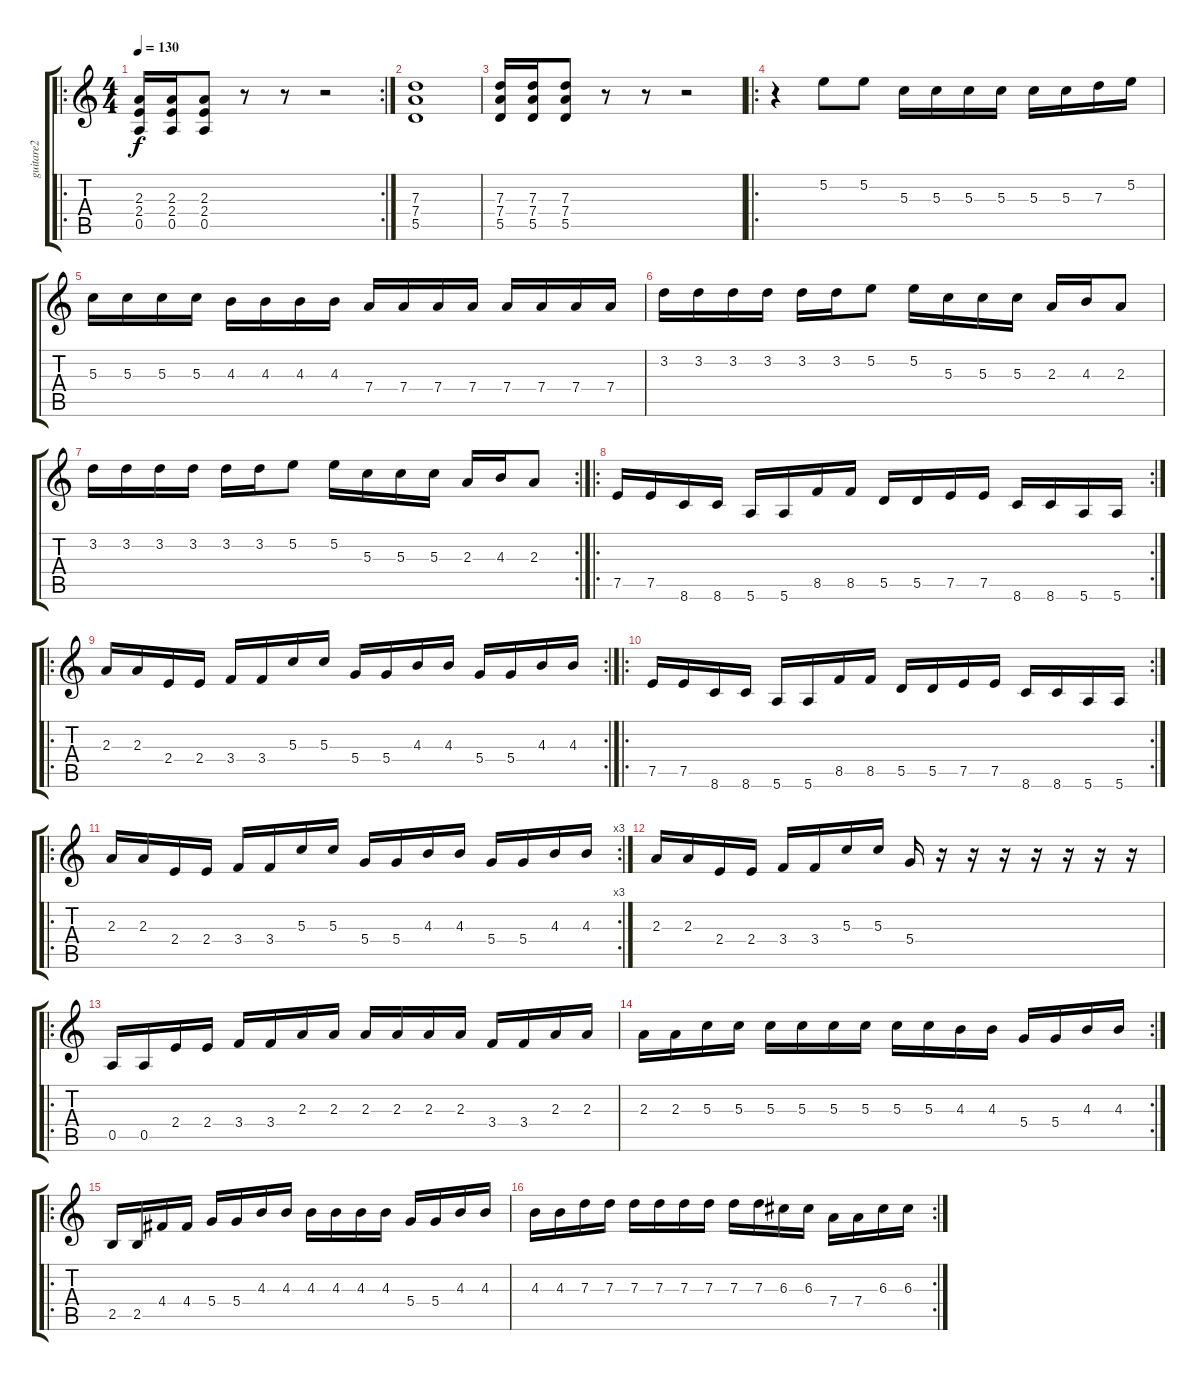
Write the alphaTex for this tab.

\track ("guitare2" "guitare2") {instrument overdrivenguitar}
\staff {score tabs}
\tuning (E4 B3 G3 D3 A2 E2) {hide}
\ro
\rc 2
\ts (4 4)
\tempo 130
\clef g2
\ks c
(2.3 2.4 0.5).16{dy f instrument overdrivenguitar} (2.3 2.4 0.5).16 (2.3 2.4 0.5).8 r.8 r.8 r.2 |
(7.3 7.4 5.5).1 |
(7.3 7.4 5.5).16 (7.3 7.4 5.5).16 (7.3 7.4 5.5).8 r.8 r.8 r.2 |
\ro
r.4 5.2.8 5.2.8 5.3.16 5.3.16 5.3.16 5.3.16 5.3.16 5.3.16 7.3.16 5.2.16 |
5.3.16 5.3.16 5.3.16 5.3.16 4.3.16 4.3.16 4.3.16 4.3.16 7.4.16 7.4.16 7.4.16 7.4.16 7.4.16 7.4.16 7.4.16 7.4.16 |
3.2.16 3.2.16 3.2.16 3.2.16 3.2.16 3.2.16 5.2.8 5.2.16 5.3.16 5.3.16 5.3.16 2.3.16 4.3.16 2.3.8 |
\rc 2
3.2.16 3.2.16 3.2.16 3.2.16 3.2.16 3.2.16 5.2.8 5.2.16 5.3.16 5.3.16 5.3.16 2.3.16 4.3.16 2.3.8 |
\ro
\rc 2
7.5.16 7.5.16 8.6.16 8.6.16 5.6.16 5.6.16 8.5.16 8.5.16 5.5.16 5.5.16 7.5.16 7.5.16 8.6.16 8.6.16 5.6.16 5.6.16 |
\ro
\rc 2
2.3.16 2.3.16 2.4.16 2.4.16 3.4.16 3.4.16 5.3.16 5.3.16 5.4.16 5.4.16 4.3.16 4.3.16 5.4.16 5.4.16 4.3.16 4.3.16 |
\ro
\rc 2
7.5.16 7.5.16 8.6.16 8.6.16 5.6.16 5.6.16 8.5.16 8.5.16 5.5.16 5.5.16 7.5.16 7.5.16 8.6.16 8.6.16 5.6.16 5.6.16 |
\ro
\rc 3
2.3.16 2.3.16 2.4.16 2.4.16 3.4.16 3.4.16 5.3.16 5.3.16 5.4.16 5.4.16 4.3.16 4.3.16 5.4.16 5.4.16 4.3.16 4.3.16 |
2.3.16 2.3.16 2.4.16 2.4.16 3.4.16 3.4.16 5.3.16 5.3.16 5.4.16 r.16 r.16 r.16 r.16 r.16 r.16 r.16 |
\ro
0.5.16 0.5.16 2.4.16 2.4.16 3.4.16 3.4.16 2.3.16 2.3.16 2.3.16 2.3.16 2.3.16 2.3.16 3.4.16 3.4.16 2.3.16 2.3.16 |
\rc 2
2.3.16 2.3.16 5.3.16 5.3.16 5.3.16 5.3.16 5.3.16 5.3.16 5.3.16 5.3.16 4.3.16 4.3.16 5.4.16 5.4.16 4.3.16 4.3.16 |
\ro
2.5.16 2.5.16 4.4.16 4.4.16 5.4.16 5.4.16 4.3.16 4.3.16 4.3.16 4.3.16 4.3.16 4.3.16 5.4.16 5.4.16 4.3.16 4.3.16 |
\rc 2
4.3.16 4.3.16 7.3.16 7.3.16 7.3.16 7.3.16 7.3.16 7.3.16 7.3.16 7.3.16 6.3.16 6.3.16 7.4.16 7.4.16 6.3.16 6.3.16
